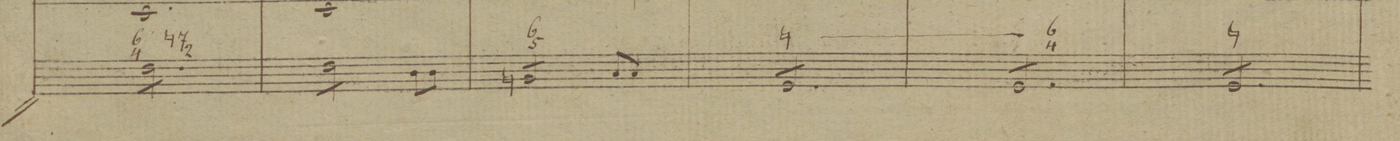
**kern	**fba	**dynam
*I"Organo et Basso	*	*
*clefF4	*	*
*k[b-]	*	*
*M3/4	*	*
8F\L	6 4	.
8F\	4	.
8F\	7 2	.
8F\	.	.
8F\	.	.
8F\J	.	.
=15	=15	=15
8F\L	.	.
8F\	.	.
8F\	.	.
8F\J	.	.
*Xtremolo	*	*
8D\L	.	.
8D\J	.	.
=16	=16	=16
*tremolo	*	*
8BBn/L	6 5	.
8BB/	.	.
8BB/	.	.
8BB/J	.	.
*Xtremolo	*	*
8C/L	.	.
8C/J	.	.
=17	=17	=17
*tremolo	*	*
8GG/L	4_	.
8GG/	.	.
8GG/	.	.
8GG/	.	.
8GG/	.	.
8GG/J	.	.
=18	=18	=18
8GG/L	6 4	.
8GG/	.	.
8GG/	.	.
8GG/	.	.
8GG/	.	.
8GG/J	.	.
=19	=19	=19
8GG/L	4	.
8GG/	.	.
8GG/	.	.
8GG/	.	.
8GG/	.	.
8GG/J	.	.
=20	=20	=20
*-	*-	*-
